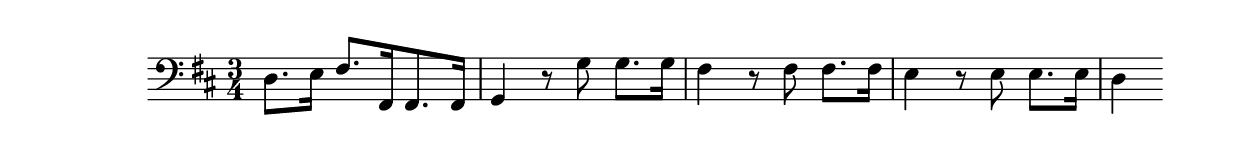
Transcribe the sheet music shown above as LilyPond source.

\version "2.10.0"

\relative c {
	\clef bass
	\key d \major
	\time 3/4
	d8. e16 fis8.[ fis,16 fis8. fis16]
	g4 r8 g'8 g8. g16
	fis4 r8 fis8 fis8. fis16
	e4 r8 e8 e8. e16
	d4
	}


